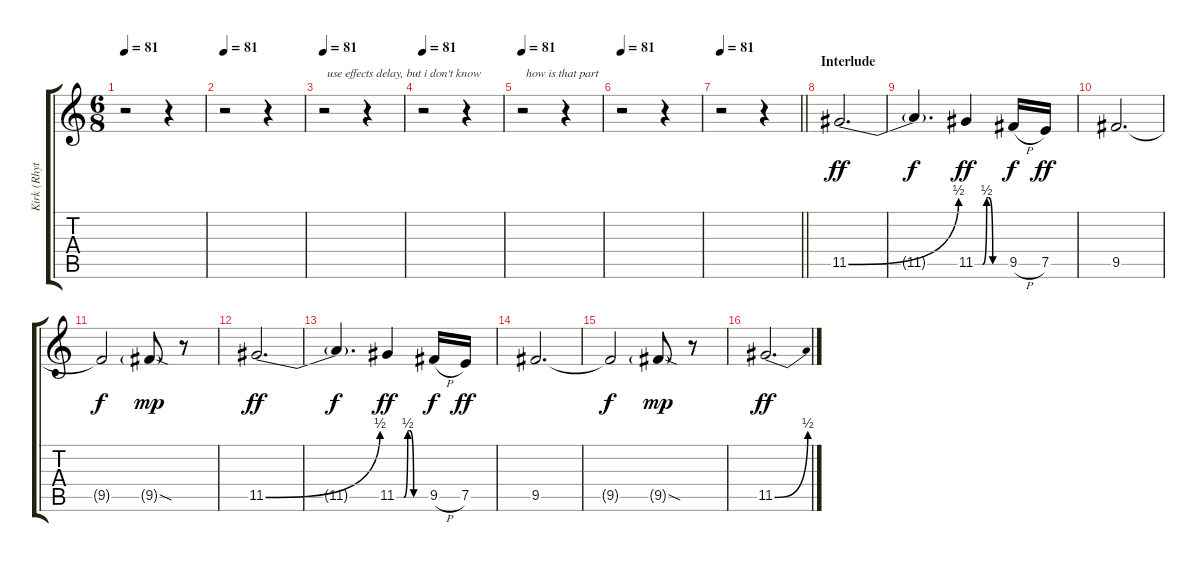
\track ("Kirk (Rhythm Guitar)" "Kirk (Rhyt") {instrument distortionguitar}
\staff {score tabs}
\tuning (E4 B3 G3 D3 A2 E2) {hide}
\ts (6 8)
\tempo 81
\clef g2
\ks c
r.2{dy f} r.4 |
\tempo 81
r.2 r.4 |
\tempo 81
r.2{txt " use effects delay, but i don't know "} r.4 |
\tempo 81
r.2 r.4 |
\tempo 81
r.2{txt " how is that part"} r.4 |
\tempo 81
r.2 r.4 |
\tempo 81
\barLineRight lightlight
r.2 r.4 |
\section ("" "Interlude")
11.5{be (bend 0 0 60 2)}.2{d dy ff} |
11.5{t}.4{d dy f} 11.5{be (custom 0 0 15 0 23 2 27 2 35 0 45 0 60 0)}.4{dy ff} 9.5{h}.16{dy f} 7.5.16{dy ff} |
9.5.2{d} |
9.5{t}.2{dy f} 9.5{sod g}.8{dy mp} r.8 |
11.5{be (bend 0 0 60 2)}.2{d dy ff} |
11.5{t}.4{d dy f} 11.5{be (custom 0 0 15 0 23 2 27 2 35 0 45 0 60 0)}.4{dy ff} 9.5{h}.16{dy f} 7.5.16{dy ff} |
9.5.2{d} |
9.5{t}.2{dy f} 9.5{sod g}.8{dy mp} r.8 |
11.5{be (bend 0 0 60 2)}.2{d dy ff}
